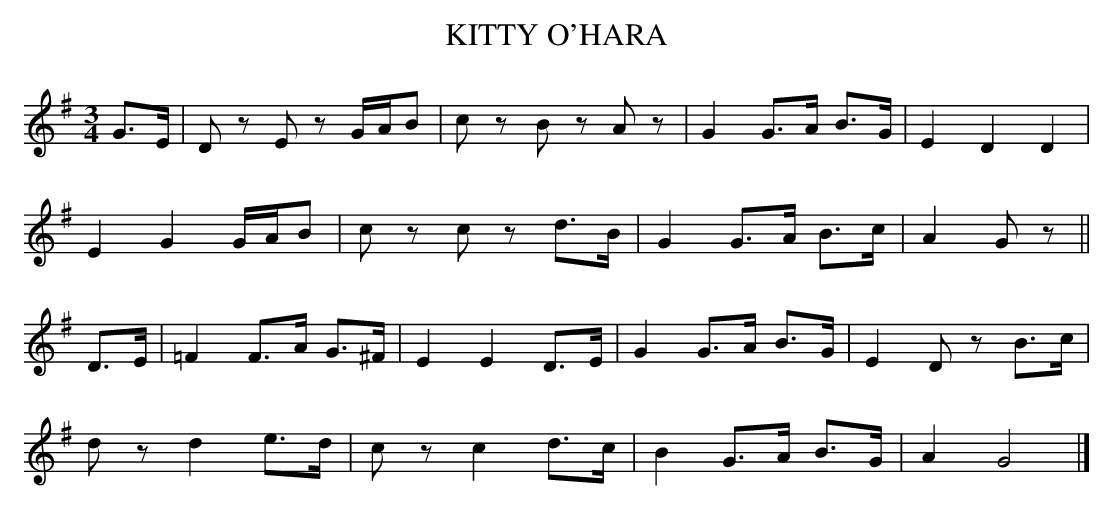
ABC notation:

X:1
T:KITTY O'HARA
M:3/4
L:1/8
K:G
G>E|Dz Ez G/A/B|cz Bz Az|G2 G>A B>G|E2 D2 D2|
E2 G2 G/A/B|cz cz d>B|G2 G>A B>c|A2 Gz||
D>E|=F2 F>A G>^F|E2 E2 D>E|G2 G>A B>G|E2 Dz B>c|
dz d2 e>d|cz c2 d>c|B2 G>A B>G|A2 G4 |]
